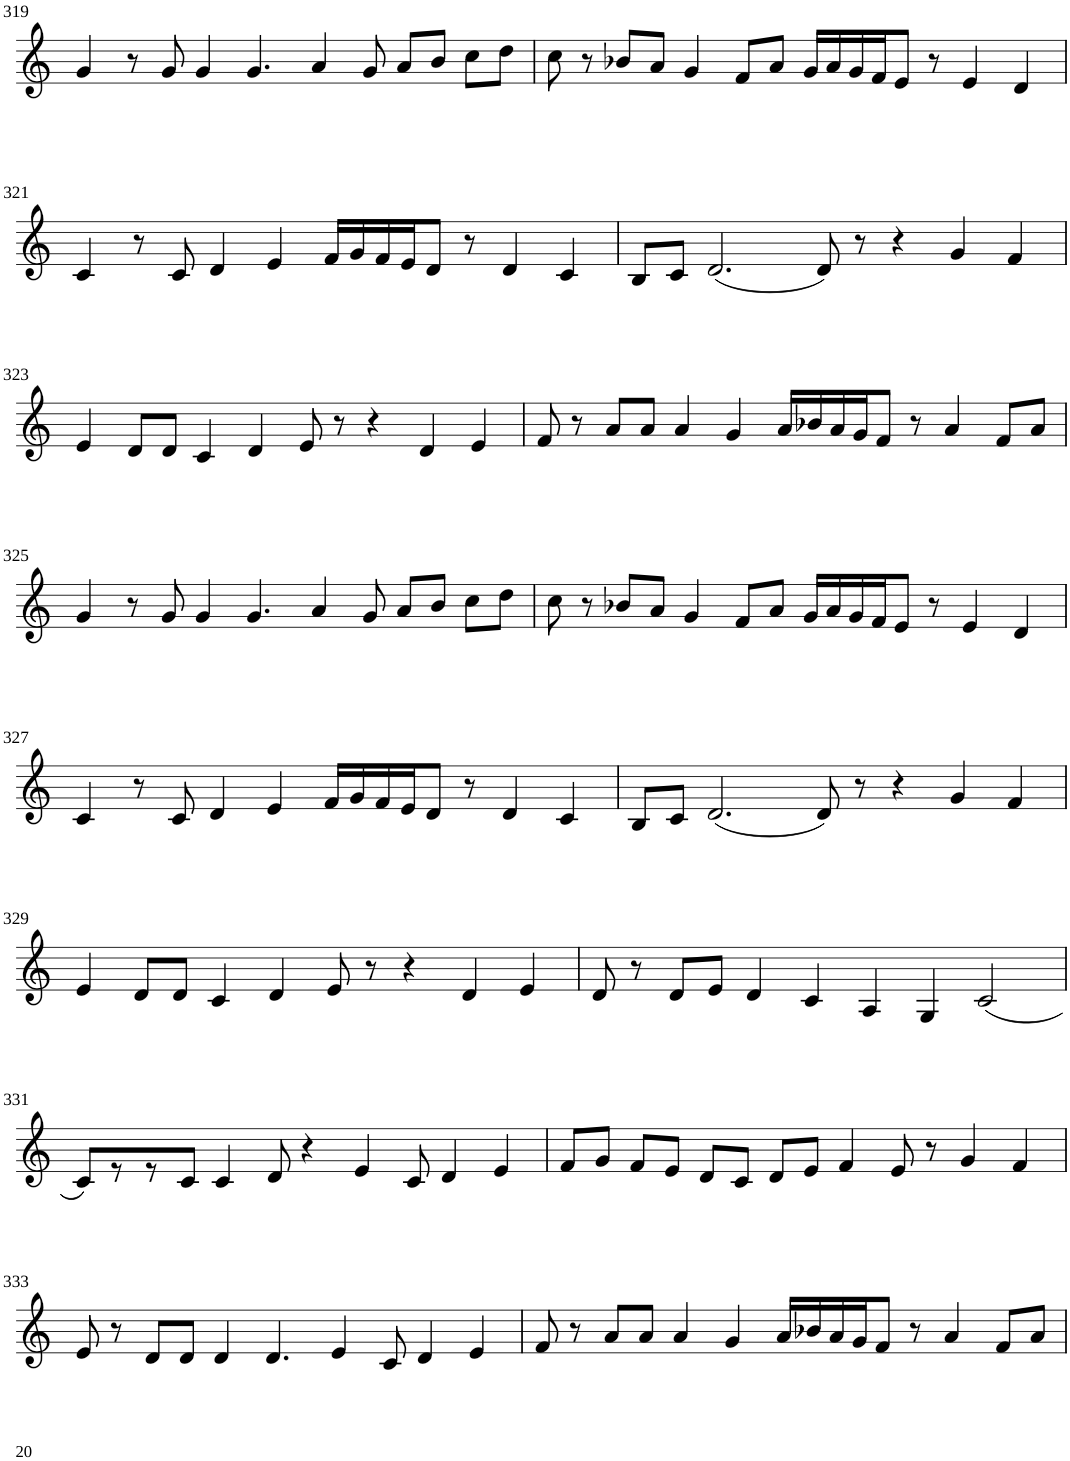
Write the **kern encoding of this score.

**kern
*part1
*staff1
*I"Violin
!!LO:PB:g=z
*clefG2
*k[]
*M8/4
=319
4g/
8r
8g/
4g/
4.g/
4a/
8g/
8a/L
8b/J
8cc\L
8dd\J
=320
8cc\
8r
8b-X/L
8a/J
4g/
8f/L
8a/J
16g/LL
16a/
16g/
16f/J
8e/J
8r
4e/
4d/
!!LO:LB:g=z
=321
4c/
8r
8c/
4d/
4e/
16f/LL
16g/
16f/
16e/J
8d/J
8r
4d/
4c/
=322
8B/L
8c/J
(2.d/
8d/)
8r
4r
4g/
4f/
!!LO:LB:g=z
=323
4e/
8d/L
8d/J
4c/
4d/
8e/
8r
4r
4d/
4e/
=324
8f/
8r
8a/L
8a/J
4a/
4g/
16a/LL
16b-X/
16a/
16g/J
8f/J
8r
4a/
8f/L
8a/J
!!LO:LB:g=z
=325
4g/
8r
8g/
4g/
4.g/
4a/
8g/
8a/L
8b/J
8cc\L
8dd\J
=326
8cc\
8r
8b-X/L
8a/J
4g/
8f/L
8a/J
16g/LL
16a/
16g/
16f/J
8e/J
8r
4e/
4d/
!!LO:LB:g=z
=327
4c/
8r
8c/
4d/
4e/
16f/LL
16g/
16f/
16e/J
8d/J
8r
4d/
4c/
=328
8B/L
8c/J
(2.d/
8d/)
8r
4r
4g/
4f/
!!LO:LB:g=z
=329
4e/
8d/L
8d/J
4c/
4d/
8e/
8r
4r
4d/
4e/
=330
8d/
8r
8d/L
8e/J
4d/
4c/
4A/
4G/
(2c/
!!LO:LB:g=z
=331
8c/L)
8r
8r
8c/J
4c/
8d/
4r
4e/
8c/
4d/
4e/
=332
8f/L
8g/J
8f/L
8e/J
8d/L
8c/J
8d/L
8e/J
4f/
8e/
8r
4g/
4f/
!!LO:LB:g=z
=333
8e/
8r
8d/L
8d/J
4d/
4.d/
4e/
8c/
4d/
4e/
=334
8f/
8r
8a/L
8a/J
4a/
4g/
16a/LL
16b-X/
16a/
16g/J
8f/J
8r
4a/
8f/L
8a/J
=
*-
